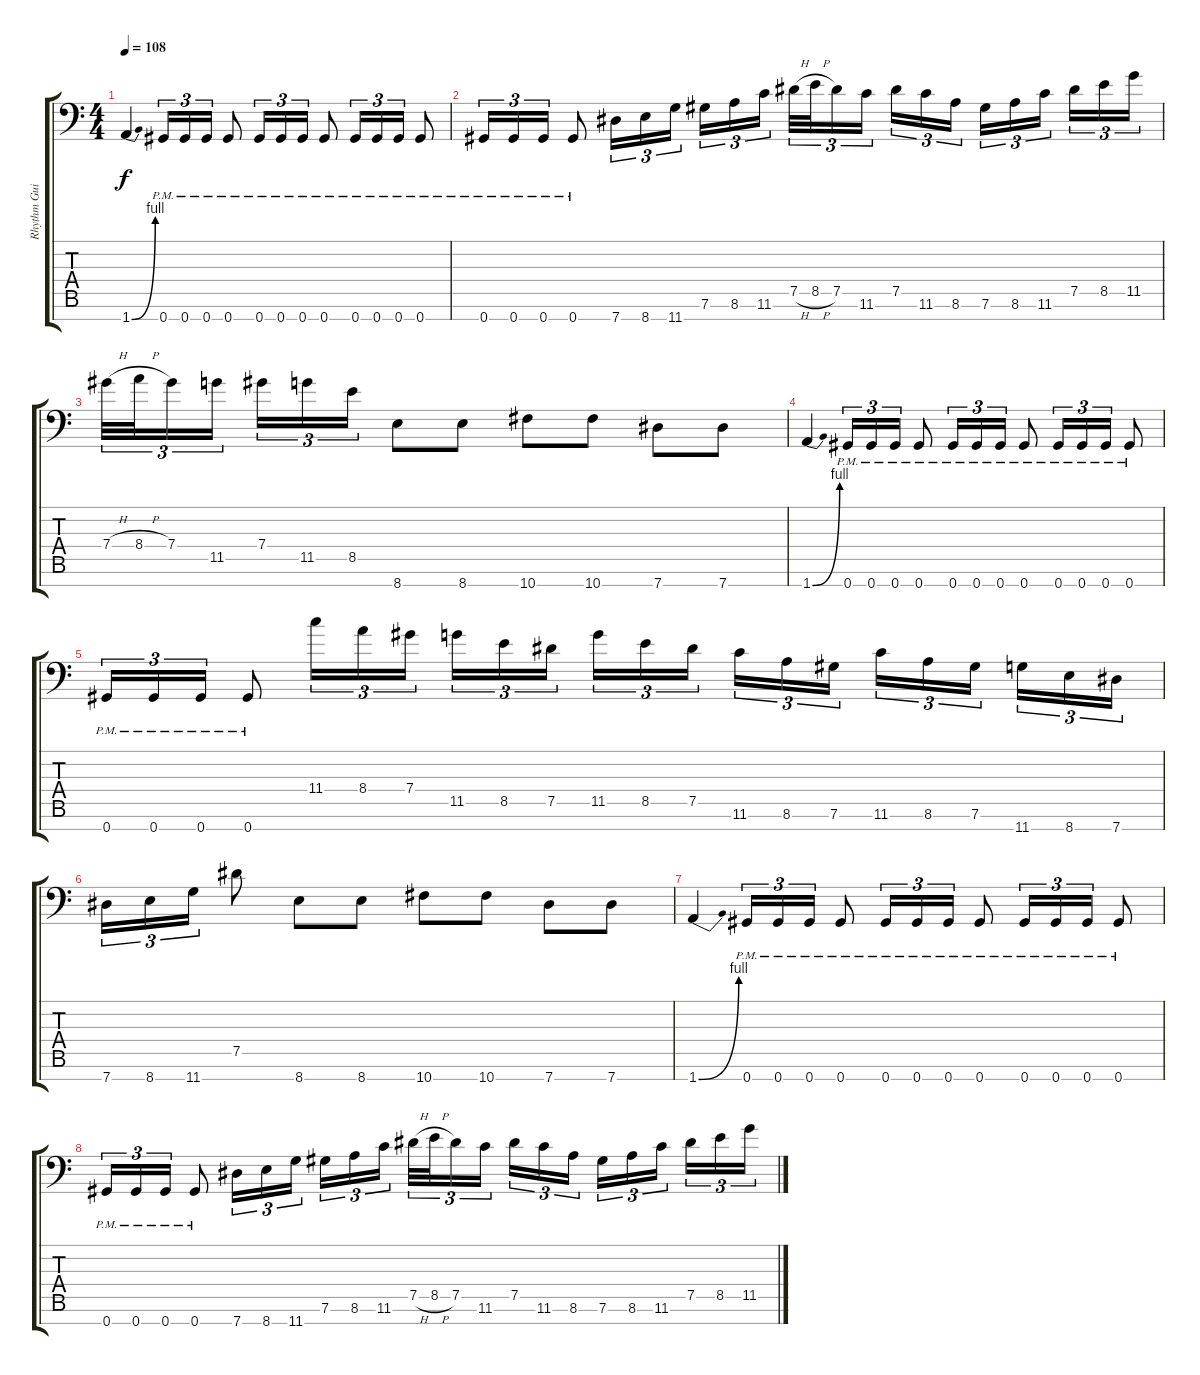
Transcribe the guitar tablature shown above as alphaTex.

\track ("Rhythm Guitar" "Rhythm Gui") {instrument distortionguitar}
\staff {score tabs}
\tuning (Eb4 Bb3 Gb3 Db3 Ab2 Db2 Ab1) {hide}
\ts (4 4)
\tempo 108
\clef f4
\ks c
1.7{be (bend 0 0 60 4)}.4{dy f} 0.7{pm}.16{tu (3 2)} 0.7{pm}.16{tu (3 2)} 0.7{pm}.16{tu (3 2)} 0.7{pm}.8 0.7{pm}.16{tu (3 2)} 0.7{pm}.16{tu (3 2)} 0.7{pm}.16{tu (3 2)} 0.7{pm}.8 0.7{pm}.16{tu (3 2)} 0.7{pm}.16{tu (3 2)} 0.7{pm}.16{tu (3 2)} 0.7{pm}.8 |
0.7{pm}.16{tu (3 2)} 0.7{pm}.16{tu (3 2)} 0.7{pm}.16{tu (3 2)} 0.7{pm}.8 7.7.16{tu (3 2)} 8.7.16{tu (3 2)} 11.7.16{tu (3 2)} 7.6.16{tu (3 2)} 8.6.16{tu (3 2)} 11.6.16{tu (3 2)} 7.5{h}.32{tu (3 2)} 8.5{h}.32{tu (3 2)} 7.5.16{tu (3 2)} 11.6.16{tu (3 2)} 7.5.16{tu (3 2)} 11.6.16{tu (3 2)} 8.6.16{tu (3 2)} 7.6.16{tu (3 2)} 8.6.16{tu (3 2)} 11.6.16{tu (3 2)} 7.5.16{tu (3 2)} 8.5.16{tu (3 2)} 11.5.16{tu (3 2)} |
7.4{h}.32{tu (3 2)} 8.4{h}.32{tu (3 2)} 7.4.16{tu (3 2)} 11.5.16{tu (3 2)} 7.4.16{tu (3 2)} 11.5.16{tu (3 2)} 8.5.16{tu (3 2)} 8.7.8 8.7.8 10.7.8 10.7.8 7.7.8 7.7.8 |
1.7{be (bend 0 0 60 4)}.4 0.7{pm}.16{tu (3 2)} 0.7{pm}.16{tu (3 2)} 0.7{pm}.16{tu (3 2)} 0.7{pm}.8 0.7{pm}.16{tu (3 2)} 0.7{pm}.16{tu (3 2)} 0.7{pm}.16{tu (3 2)} 0.7{pm}.8 0.7{pm}.16{tu (3 2)} 0.7{pm}.16{tu (3 2)} 0.7{pm}.16{tu (3 2)} 0.7{pm}.8 |
0.7{pm}.16{tu (3 2)} 0.7{pm}.16{tu (3 2)} 0.7{pm}.16{tu (3 2)} 0.7{pm}.8 11.4.16{tu (3 2)} 8.4.16{tu (3 2)} 7.4.16{tu (3 2)} 11.5.16{tu (3 2)} 8.5.16{tu (3 2)} 7.5.16{tu (3 2)} 11.5.16{tu (3 2)} 8.5.16{tu (3 2)} 7.5.16{tu (3 2)} 11.6.16{tu (3 2)} 8.6.16{tu (3 2)} 7.6.16{tu (3 2)} 11.6.16{tu (3 2)} 8.6.16{tu (3 2)} 7.6.16{tu (3 2)} 11.7.16{tu (3 2)} 8.7.16{tu (3 2)} 7.7.16{tu (3 2)} |
7.7.16{tu (3 2)} 8.7.16{tu (3 2)} 11.7.16{tu (3 2)} 7.5.8 8.7.8 8.7.8 10.7.8 10.7.8 7.7.8 7.7.8 |
1.7{be (bend 0 0 60 4)}.4 0.7{pm}.16{tu (3 2)} 0.7{pm}.16{tu (3 2)} 0.7{pm}.16{tu (3 2)} 0.7{pm}.8 0.7{pm}.16{tu (3 2)} 0.7{pm}.16{tu (3 2)} 0.7{pm}.16{tu (3 2)} 0.7{pm}.8 0.7{pm}.16{tu (3 2)} 0.7{pm}.16{tu (3 2)} 0.7{pm}.16{tu (3 2)} 0.7{pm}.8 |
0.7{pm}.16{tu (3 2)} 0.7{pm}.16{tu (3 2)} 0.7{pm}.16{tu (3 2)} 0.7{pm}.8 7.7.16{tu (3 2)} 8.7.16{tu (3 2)} 11.7.16{tu (3 2)} 7.6.16{tu (3 2)} 8.6.16{tu (3 2)} 11.6.16{tu (3 2)} 7.5{h}.32{tu (3 2)} 8.5{h}.32{tu (3 2)} 7.5.16{tu (3 2)} 11.6.16{tu (3 2)} 7.5.16{tu (3 2)} 11.6.16{tu (3 2)} 8.6.16{tu (3 2)} 7.6.16{tu (3 2)} 8.6.16{tu (3 2)} 11.6.16{tu (3 2)} 7.5.16{tu (3 2)} 8.5.16{tu (3 2)} 11.5.16{tu (3 2)}
